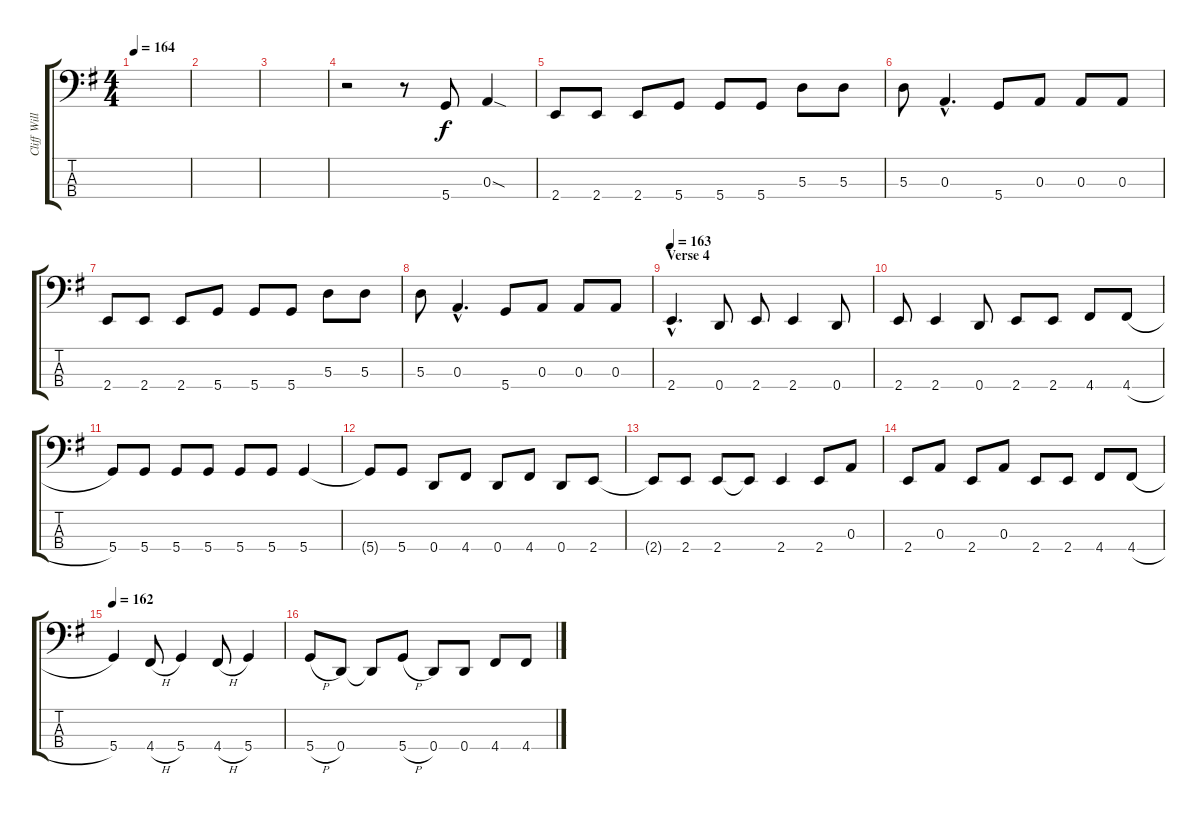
\track ("Cliff Williams" "Cliff Will") {instrument electricbasspick}
\staff {score tabs}
\tuning (G2 D2 A1 D1) {hide}
\ts (4 4)
\tempo 164
\clef f4
\ks eminor
|
|
|
r.2 r.8 5.4.8 0.3{sod}.4 |
2.4.8 2.4.8 2.4.8 5.4.8 5.4.8 5.4.8 5.3.8 5.3.8 |
5.3.8 0.3{hac}.4{d} 5.4.8 0.3.8 0.3.8 0.3.8 |
2.4.8 2.4.8 2.4.8 5.4.8 5.4.8 5.4.8 5.3.8 5.3.8 |
5.3.8 0.3{hac}.4{d} 5.4.8 0.3.8 0.3.8 0.3.8 |
\section ("" "Verse 4")
\tempo 163
\ks g
2.4{hac}.4{d} 0.4.8 2.4.8 2.4.4 0.4.8 |
2.4.8 2.4.4 0.4.8 2.4.8 2.4.8 4.4.8 4.4{h}.8 |
5.4.8 5.4.8 5.4.8 5.4.8 5.4.8 5.4.8 5.4.4 |
5.4{t}.8 5.4.8 0.4.8 4.4.8 0.4.8 4.4.8 0.4.8 2.4.8 |
2.4{t}.8 2.4.8 2.4.8 2.4{t}.8 2.4.4 2.4.8 0.3.8 |
2.4.8 0.3.8 2.4.8 0.3.8 2.4.8 2.4.8 4.4.8 4.4{h}.8 |
\tempo 162
5.4.4 4.4{h}.8 5.4.4 4.4{h}.8 5.4.4 |
5.4{h}.8 0.4.8 0.4{t}.8 5.4{h}.8 0.4.8 0.4.8 4.4.8 4.4.8
